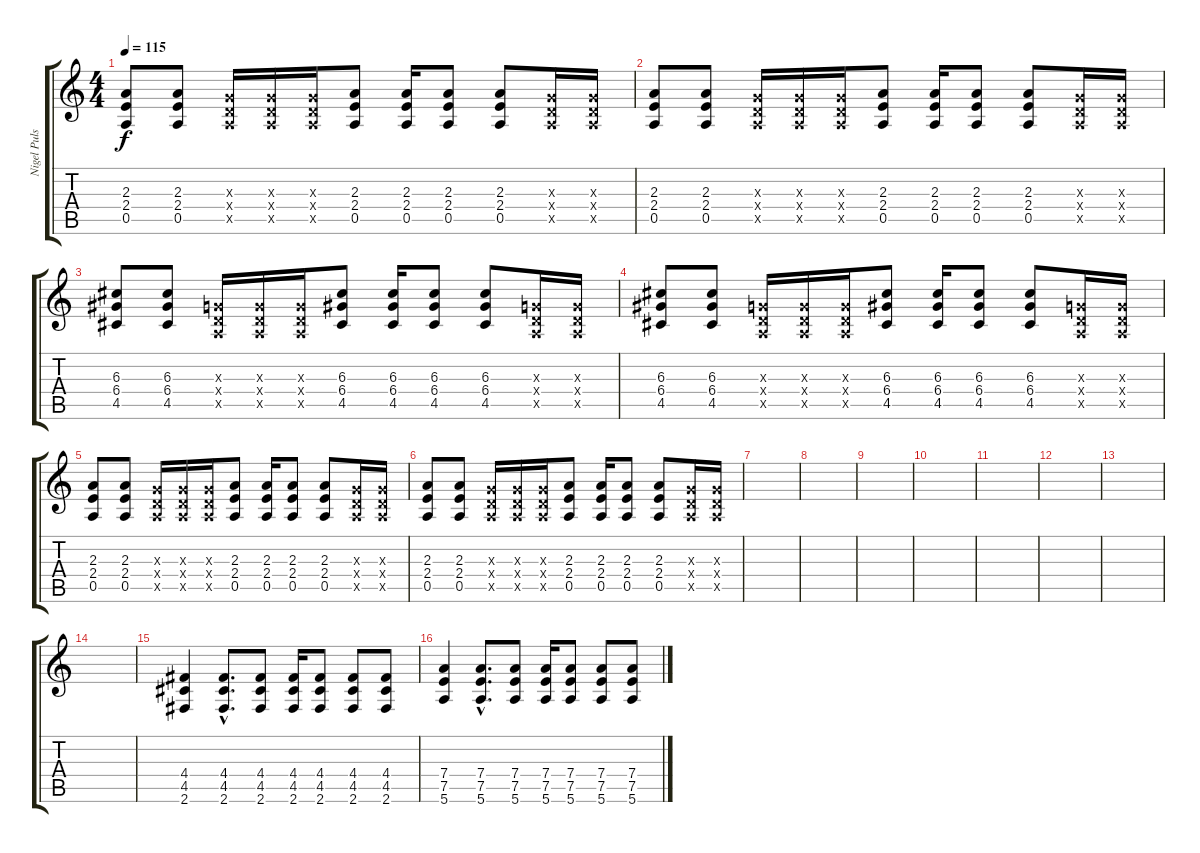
\track ("Nigel Pulsford" "Nigel Puls") {instrument distortionguitar}
\staff {score tabs}
\tuning (E4 B3 G3 D3 A2 E2) {hide}
\ts (4 4)
\tempo 115
\clef g2
\ks c
(2.3 2.4 0.5).8{dy f} (2.3 2.4 0.5).8 (0.3{x} 0.4{x} 0.5{x}).16 (0.3{x} 0.4{x} 0.5{x}).16 (0.3{x} 0.4{x} 0.5{x}).16 (2.3 2.4 0.5).8 (2.3 2.4 0.5).16 (2.3 2.4 0.5).8 (2.3 2.4 0.5).8 (0.3{x} 0.4{x} 0.5{x}).16 (0.3{x} 0.4{x} 0.5{x}).16 |
(2.3 2.4 0.5).8 (2.3 2.4 0.5).8 (0.3{x} 0.4{x} 0.5{x}).16 (0.3{x} 0.4{x} 0.5{x}).16 (0.3{x} 0.4{x} 0.5{x}).16 (2.3 2.4 0.5).8 (2.3 2.4 0.5).16 (2.3 2.4 0.5).8 (2.3 2.4 0.5).8 (0.3{x} 0.4{x} 0.5{x}).16 (0.3{x} 0.4{x} 0.5{x}).16 |
(6.3 6.4 4.5).8 (6.3 6.4 4.5).8 (0.3{x} 0.4{x} 0.5{x}).16 (0.3{x} 0.4{x} 0.5{x}).16 (0.3{x} 0.4{x} 0.5{x}).16 (6.3 6.4 4.5).8 (6.3 6.4 4.5).16 (6.3 6.4 4.5).8 (6.3 6.4 4.5).8 (0.3{x} 0.4{x} 0.5{x}).16 (0.3{x} 0.4{x} 0.5{x}).16 |
(6.3 6.4 4.5).8 (6.3 6.4 4.5).8 (0.3{x} 0.4{x} 0.5{x}).16 (0.3{x} 0.4{x} 0.5{x}).16 (0.3{x} 0.4{x} 0.5{x}).16 (6.3 6.4 4.5).8 (6.3 6.4 4.5).16 (6.3 6.4 4.5).8 (6.3 6.4 4.5).8 (0.3{x} 0.4{x} 0.5{x}).16 (0.3{x} 0.4{x} 0.5{x}).16 |
(2.3 2.4 0.5).8 (2.3 2.4 0.5).8 (0.3{x} 0.4{x} 0.5{x}).16 (0.3{x} 0.4{x} 0.5{x}).16 (0.3{x} 0.4{x} 0.5{x}).16 (2.3 2.4 0.5).8 (2.3 2.4 0.5).16 (2.3 2.4 0.5).8 (2.3 2.4 0.5).8 (0.3{x} 0.4{x} 0.5{x}).16 (0.3{x} 0.4{x} 0.5{x}).16 |
(2.3 2.4 0.5).8 (2.3 2.4 0.5).8 (0.3{x} 0.4{x} 0.5{x}).16 (0.3{x} 0.4{x} 0.5{x}).16 (0.3{x} 0.4{x} 0.5{x}).16 (2.3 2.4 0.5).8 (2.3 2.4 0.5).16 (2.3 2.4 0.5).8 (2.3 2.4 0.5).8 (0.3{x} 0.4{x} 0.5{x}).16 (0.3{x} 0.4{x} 0.5{x}).16 |
|
|
|
|
|
|
|
|
(4.4 4.5 2.6).4 (4.4{hac} 4.5{hac} 2.6{hac}).8{d} (4.4 4.5 2.6).8 (4.4 4.5 2.6).16 (4.4 4.5 2.6).8 (4.4 4.5 2.6).8 (4.4 4.5 2.6).8 |
(7.4 7.5 5.6).4 (7.4{hac} 7.5{hac} 5.6{hac}).8{d} (7.4 7.5 5.6).8 (7.4 7.5 5.6).16 (7.4 7.5 5.6).8 (7.4 7.5 5.6).8 (7.4 7.5 5.6).8
